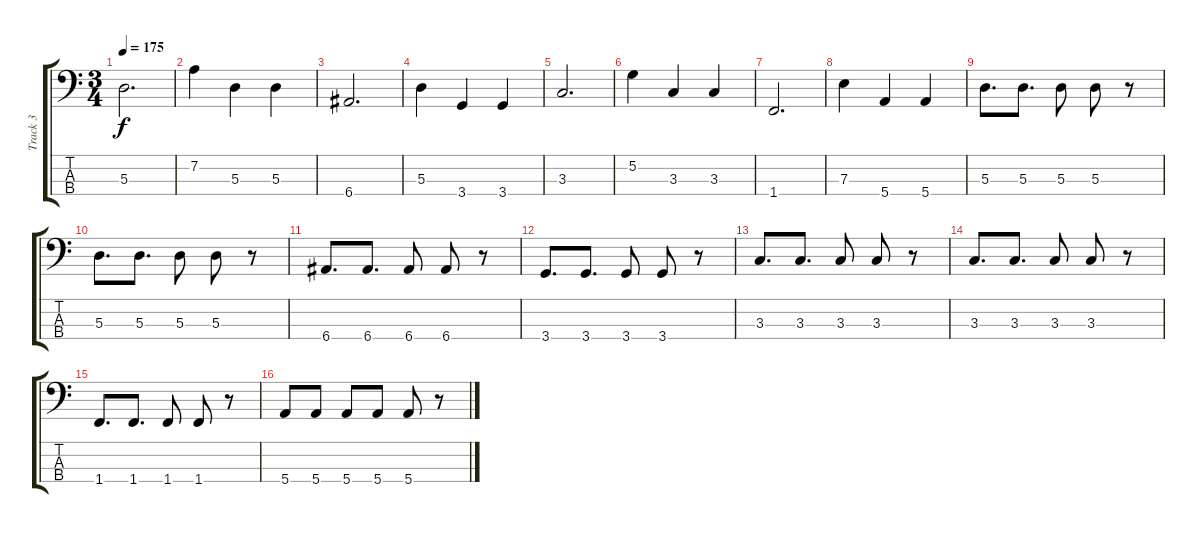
\track ("Track 3" "Track 3") {instrument electricbasspick}
\staff {score tabs}
\tuning (G2 D2 A1 E1) {hide}
\ts (3 4)
\tempo 175
\clef f4
\ks c
5.3.2{d dy f} |
7.2.4 5.3.4 5.3.4 |
6.4.2{d} |
5.3.4 3.4.4 3.4.4 |
3.3.2{d} |
5.2.4 3.3.4 3.3.4 |
1.4.2{d} |
7.3.4 5.4.4 5.4.4 |
5.3.8{d} 5.3.8{d} 5.3.8 5.3.8 r.8 |
5.3.8{d} 5.3.8{d} 5.3.8 5.3.8 r.8 |
6.4.8{d} 6.4.8{d} 6.4.8 6.4.8 r.8 |
3.4.8{d} 3.4.8{d} 3.4.8 3.4.8 r.8 |
3.3.8{d} 3.3.8{d} 3.3.8 3.3.8 r.8 |
3.3.8{d} 3.3.8{d} 3.3.8 3.3.8 r.8 |
1.4.8{d} 1.4.8{d} 1.4.8 1.4.8 r.8 |
5.4.8 5.4.8 5.4.8 5.4.8 5.4.8 r.8
